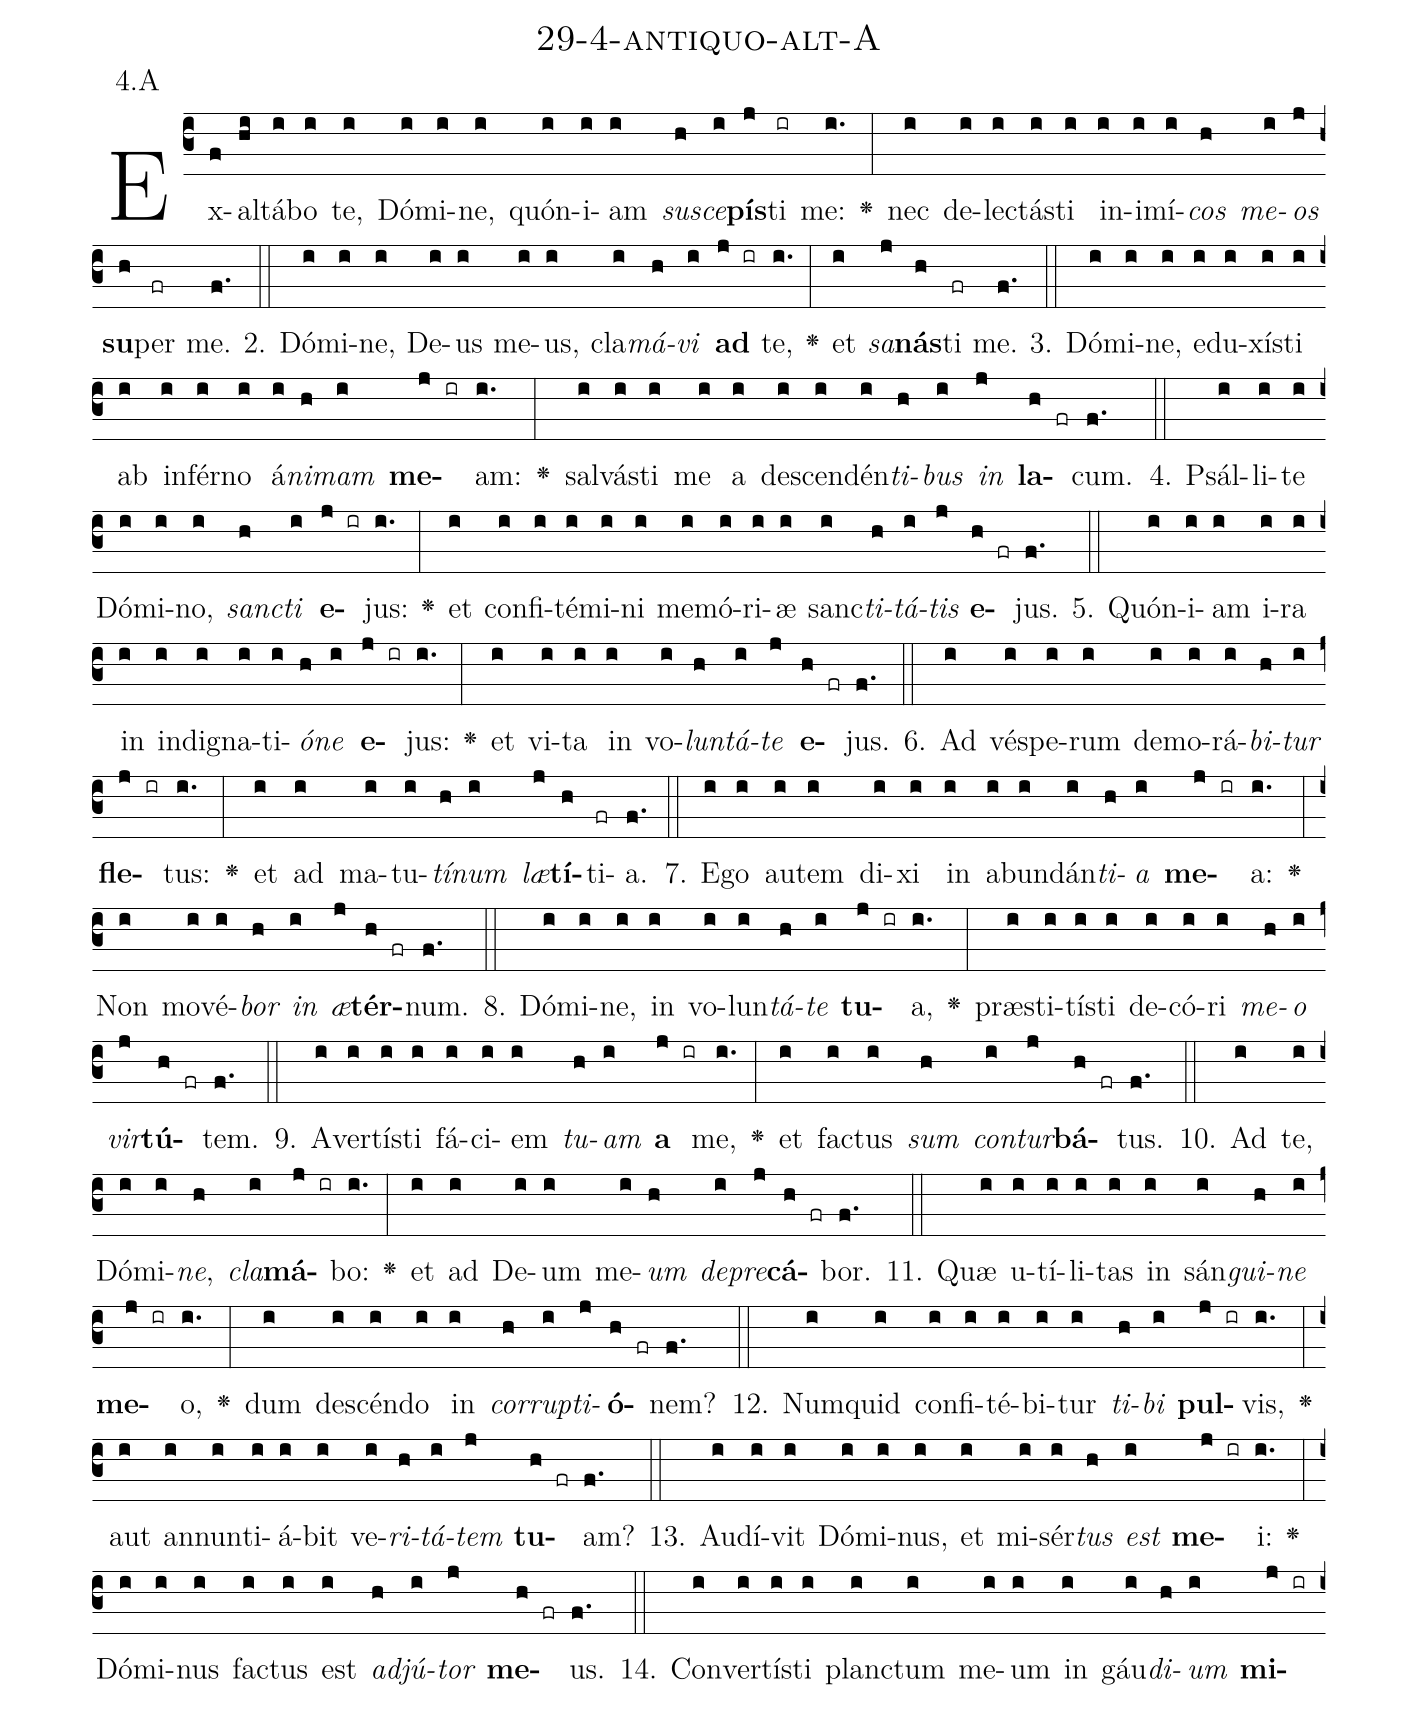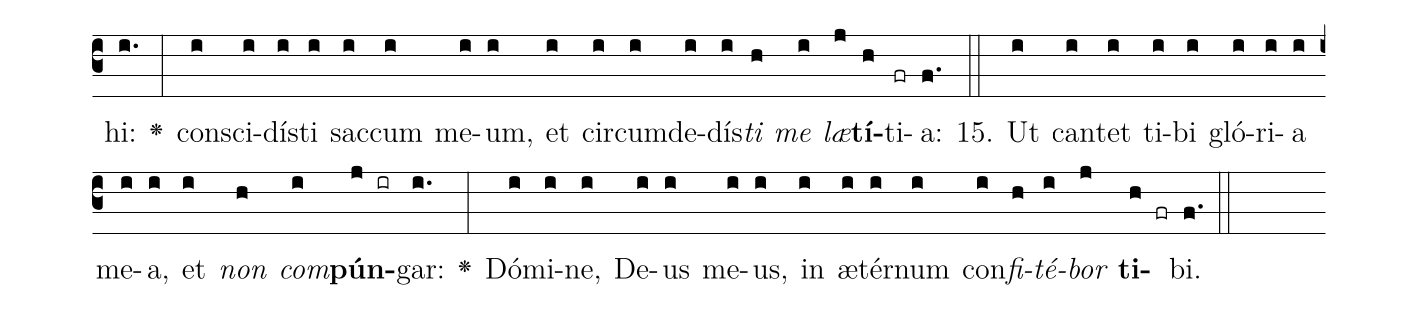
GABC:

name: 29-4-antiquo-alt-A;
annotation: 4.A;
%%
(c3)Ex(f)al(hi)tá(i)bo(i) te,(i) Dó(i)mi(i)ne,(i) quón(i)i(i)am(i) <i>su</i>(h)<i>sce</i>(i)<b>pís</b>(j)ti(ir) me:(i.) <v>\greheightstar</v>(:) nec(i) de(i)lec(i)tás(i)ti(i) in(i)i(i)mí(i)<i>cos</i>(h) <i>me</i>(i)<i>os</i>(j) <b>su</b>(h)per(fr) me.(f.) (::)
2. Dó(i)mi(i)ne,(i) De(i)us(i) me(i)us,(i) cla(i)<i>má</i>(h)<i>vi</i>(i) <b>ad</b>(j ir) te,(i.) <v>\greheightstar</v>(:) et(i) <i>sa</i>(j)<b>nás</b>(h)ti(fr) me.(f.) (::)
3. Dó(i)mi(i)ne,(i) e(i)du(i)xís(i)ti(i) ab(i) in(i)fér(i)no(i) á(i)<i>ni</i>(h)<i>mam</i>(i) <b>me</b>(j ir)am:(i.) <v>\greheightstar</v>(:) sal(i)vás(i)ti(i) me(i) a(i) de(i)scen(i)dén(i)<i>ti</i>(h)<i>bus</i>(i) <i>in</i>(j) <b>la</b>(h fr)cum.(f.) (::)
4. Psál(i)li(i)te(i) Dó(i)mi(i)no,(i) <i>sanc</i>(h)<i>ti</i>(i) <b>e</b>(j ir)jus:(i.) <v>\greheightstar</v>(:) et(i) con(i)fi(i)té(i)mi(i)ni(i) me(i)mó(i)ri(i)æ(i) sanc(i)<i>ti</i>(h)<i>tá</i>(i)<i>tis</i>(j) <b>e</b>(h fr)jus.(f.) (::)
5. Quón(i)i(i)am(i) i(i)ra(i) in(i) in(i)di(i)gna(i)ti(i)<i>ó</i>(h)<i>ne</i>(i) <b>e</b>(j ir)jus:(i.) <v>\greheightstar</v>(:) et(i) vi(i)ta(i) in(i) vo(i)<i>lun</i>(h)<i>tá</i>(i)<i>te</i>(j) <b>e</b>(h fr)jus.(f.) (::)
6. Ad(i) vés(i)pe(i)rum(i) de(i)mo(i)rá(i)<i>bi</i>(h)<i>tur</i>(i) <b>fle</b>(j ir)tus:(i.) <v>\greheightstar</v>(:) et(i) ad(i) ma(i)tu(i)<i>tí</i>(h)<i>num</i>(i) <i>læ</i>(j)<b>tí</b>(h)ti(fr)a.(f.) (::)
7. E(i)go(i) au(i)tem(i) di(i)xi(i) in(i) ab(i)un(i)dán(i)<i>ti</i>(h)<i>a</i>(i) <b>me</b>(j ir)a:(i.) <v>\greheightstar</v>(:) Non(i) mo(i)vé(i)<i>bor</i>(h) <i>in</i>(i) <i>æ</i>(j)<b>tér</b>(h fr)num.(f.) (::)
8. Dó(i)mi(i)ne,(i) in(i) vo(i)lun(i)<i>tá</i>(h)<i>te</i>(i) <b>tu</b>(j ir)a,(i.) <v>\greheightstar</v>(:) præ(i)sti(i)tís(i)ti(i) de(i)có(i)ri(i) <i>me</i>(h)<i>o</i>(i) <i>vir</i>(j)<b>tú</b>(h fr)tem.(f.) (::)
9. A(i)ver(i)tís(i)ti(i) fá(i)ci(i)em(i) <i>tu</i>(h)<i>am</i>(i) <b>a</b>(j ir) me,(i.) <v>\greheightstar</v>(:) et(i) fac(i)tus(i) <i>sum</i>(h) <i>con</i>(i)<i>tur</i>(j)<b>bá</b>(h fr)tus.(f.) (::)
10. Ad(i) te,(i) Dó(i)mi(i)<i>ne</i>,(h) <i>cla</i>(i)<b>má</b>(j ir)bo:(i.) <v>\greheightstar</v>(:) et(i) ad(i) De(i)um(i) me(i)<i>um</i>(h) <i>de</i>(i)<i>pre</i>(j)<b>cá</b>(h fr)bor.(f.) (::)
11. Quæ(i) u(i)tí(i)li(i)tas(i) in(i) sán(i)<i>gui</i>(h)<i>ne</i>(i) <b>me</b>(j ir)o,(i.) <v>\greheightstar</v>(:) dum(i) de(i)scén(i)do(i) in(i) <i>cor</i>(h)<i>rup</i>(i)<i>ti</i>(j)<b>ó</b>(h fr)nem?(f.) (::)
12. Num(i)quid(i) con(i)fi(i)té(i)bi(i)tur(i) <i>ti</i>(h)<i>bi</i>(i) <b>pul</b>(j ir)vis,(i.) <v>\greheightstar</v>(:) aut(i) an(i)nun(i)ti(i)á(i)bit(i) ve(i)<i>ri</i>(h)<i>tá</i>(i)<i>tem</i>(j) <b>tu</b>(h fr)am?(f.) (::)
13. Au(i)dí(i)vit(i) Dó(i)mi(i)nus,(i) et(i) mi(i)sér(i)<i>tus</i>(h) <i>est</i>(i) <b>me</b>(j ir)i:(i.) <v>\greheightstar</v>(:) Dó(i)mi(i)nus(i) fac(i)tus(i) est(i) <i>ad</i>(h)<i>jú</i>(i)<i>tor</i>(j) <b>me</b>(h fr)us.(f.) (::)
14. Con(i)ver(i)tís(i)ti(i) planc(i)tum(i) me(i)um(i) in(i) gáu(i)<i>di</i>(h)<i>um</i>(i) <b>mi</b>(j ir)hi:(i.) <v>\greheightstar</v>(:) con(i)sci(i)dís(i)ti(i) sac(i)cum(i) me(i)um,(i) et(i) cir(i)cum(i)de(i)dís(i)<i>ti</i>(h) <i>me</i>(i) <i>læ</i>(j)<b>tí</b>(h)ti(fr)a:(f.) (::)
15. Ut(i) can(i)tet(i) ti(i)bi(i) gló(i)ri(i)a(i) me(i)a,(i) et(i) <i>non</i>(h) <i>com</i>(i)<b>pún</b>(j ir)gar:(i.) <v>\greheightstar</v>(:) Dó(i)mi(i)ne,(i) De(i)us(i) me(i)us,(i) in(i) æ(i)tér(i)num(i) con(i)<i>fi</i>(h)<i>té</i>(i)<i>bor</i>(j) <b>ti</b>(h fr)bi.(f.) (::)
